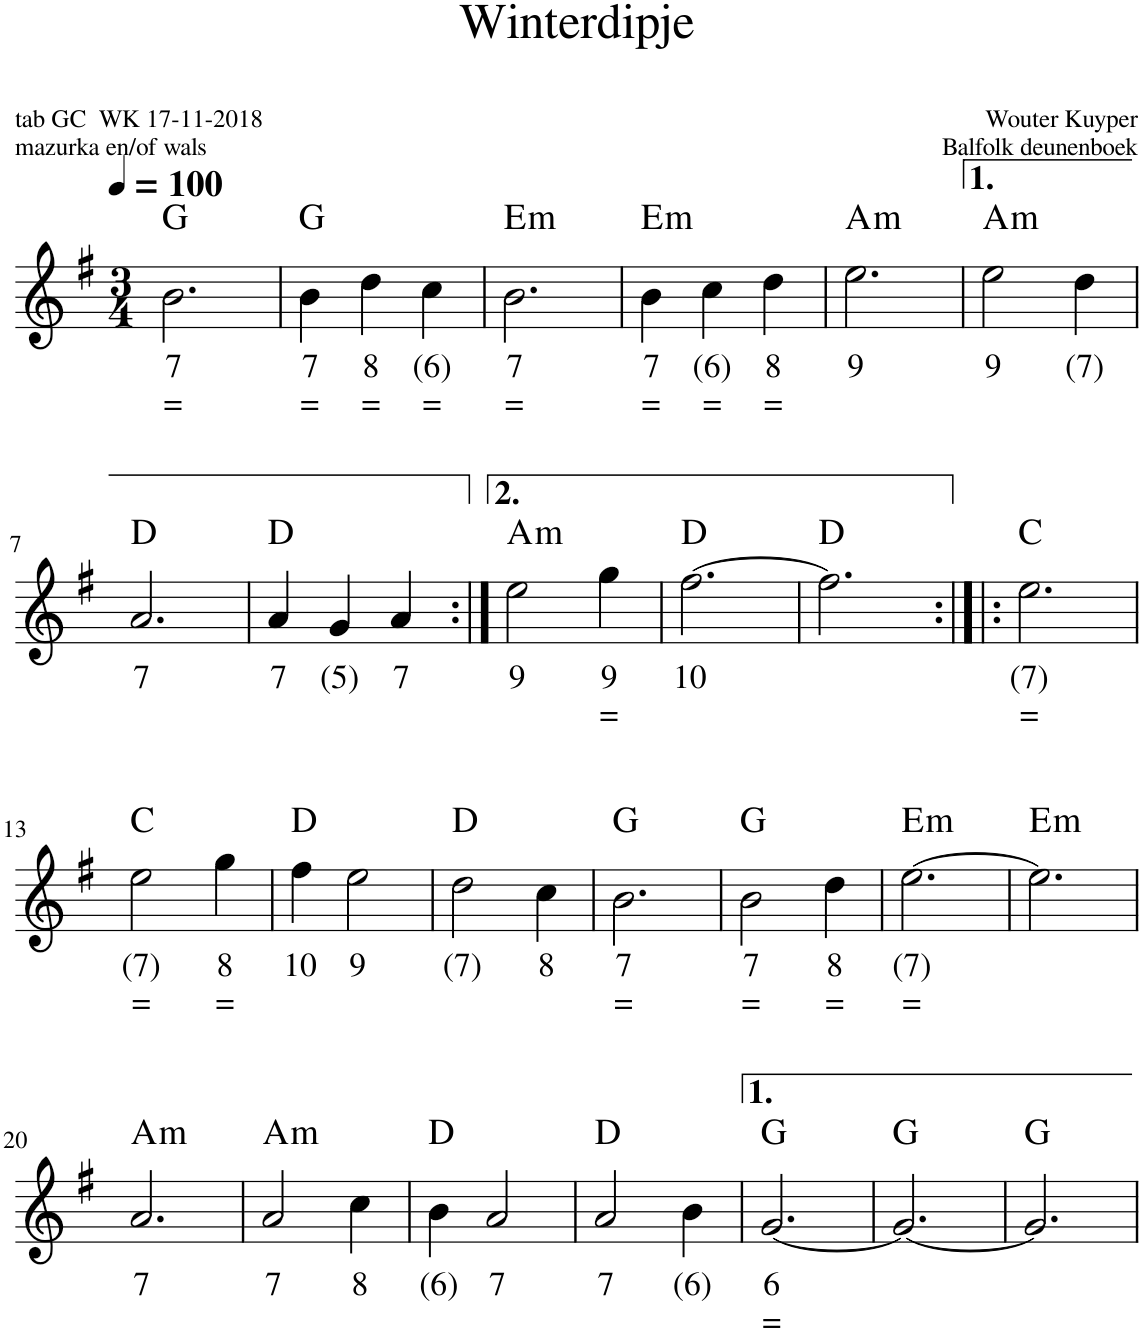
**kern	**text	**text	**harte
*part1	*part1	*part1	*part1
*staff1	*staff1	*staff1	*
*I"Stem	*	*	*
*I'Stm.	*	*	*
*clefG2	*	*	*
*k[f#]	*	*	*
*M3/4	*	*	*
*MM100	*	*	*
=1	=1	=1	=1
!	!LO:LY:b	!LO:LY:b	!
2.b\	7	=	G:maj
=2	=2	=2	=2
!	!LO:LY:b	!LO:LY:b	!
4b\	7	=	G:maj
!	!LO:LY:b	!LO:LY:b	!
4dd\	8	=	.
!	!LO:LY:b	!LO:LY:b	!
4cc\	(6)	=	.
=3	=3	=3	=3
!	!LO:LY:b	!LO:LY:b	!LO:H:kt=m
2.b\	7	=	E:min
=4	=4	=4	=4
!	!LO:LY:b	!LO:LY:b	!LO:H:kt=m
4b\	7	=	E:min
!	!LO:LY:b	!LO:LY:b	!
4cc\	(6)	=	.
!	!LO:LY:b	!LO:LY:b	!
4dd\	8	=	.
=5	=5	=5	=5
!	!LO:LY:b	!	!LO:H:kt=m
2.ee\	9	.	A:min
=6	=6	=6	=6
!	!LO:LY:b	!	!LO:H:kt=m
2ee\	9	.	A:min
!	!LO:LY:b	!	!
4dd\	(7)	.	.
!!LO:LB:g=z
=7	=7	=7	=7
!	!LO:LY:b	!	!
2.a/	7	.	D:maj
=8	=8	=8	=8
!	!LO:LY:b	!	!
4a/	7	.	D:maj
!	!LO:LY:b	!	!
4g/	(5)	.	.
!	!LO:LY:b	!	!
4a/	7	.	.
=9:|!	=9:|!	=9:|!	=9:|!
!	!LO:LY:b	!	!LO:H:kt=m
2ee\	9	.	A:min
!	!LO:LY:b	!LO:LY:b	!
4gg\	9	=	.
=10	=10	=10	=10
!	!LO:LY:b	!	!
[2.ff#\	10	.	D:maj
=11	=11	=11	=11
2.ff#\]	.	.	D:maj
=12:|!|:	=12:|!|:	=12:|!|:	=12:|!|:
!	!LO:LY:b	!LO:LY:b	!
2.ee\	(7)	=	C:maj
!!LO:LB:g=z
=13	=13	=13	=13
!	!LO:LY:b	!LO:LY:b	!
2ee\	(7)	=	C:maj
!	!LO:LY:b	!LO:LY:b	!
4gg\	8	=	.
=14	=14	=14	=14
!	!LO:LY:b	!	!
4ff#\	10	.	D:maj
!	!LO:LY:b	!	!
2ee\	9	.	.
=15	=15	=15	=15
!	!LO:LY:b	!	!
2dd\	(7)	.	D:maj
!	!LO:LY:b	!	!
4cc\	8	.	.
=16	=16	=16	=16
!	!LO:LY:b	!LO:LY:b	!
2.b\	7	=	G:maj
=17	=17	=17	=17
!	!LO:LY:b	!LO:LY:b	!
2b\	7	=	G:maj
!	!LO:LY:b	!LO:LY:b	!
4dd\	8	=	.
=18	=18	=18	=18
!	!LO:LY:b	!LO:LY:b	!LO:H:kt=m
[2.ee\	(7)	=	E:min
=19	=19	=19	=19
!	!	!	!LO:H:kt=m
2.ee\]	.	.	E:min
!!LO:LB:g=z
=20	=20	=20	=20
!	!LO:LY:b	!	!LO:H:kt=m
2.a/	7	.	A:min
=21	=21	=21	=21
!	!LO:LY:b	!	!LO:H:kt=m
2a/	7	.	A:min
!	!LO:LY:b	!	!
4cc\	8	.	.
=22	=22	=22	=22
!	!LO:LY:b	!	!
4b\	(6)	.	D:maj
!	!LO:LY:b	!	!
2a/	7	.	.
=23	=23	=23	=23
!	!LO:LY:b	!	!
2a/	7	.	D:maj
!	!LO:LY:b	!	!
4b\	(6)	.	.
=24	=24	=24	=24
!	!LO:LY:b	!LO:LY:b	!
[2.g/	6	=	G:maj
=25	=25	=25	=25
2.g/_	.	.	G:maj
=26	=26	=26	=26
2.g/]	.	.	G:maj
=	=	=	=
*-	*-	*-	*-
